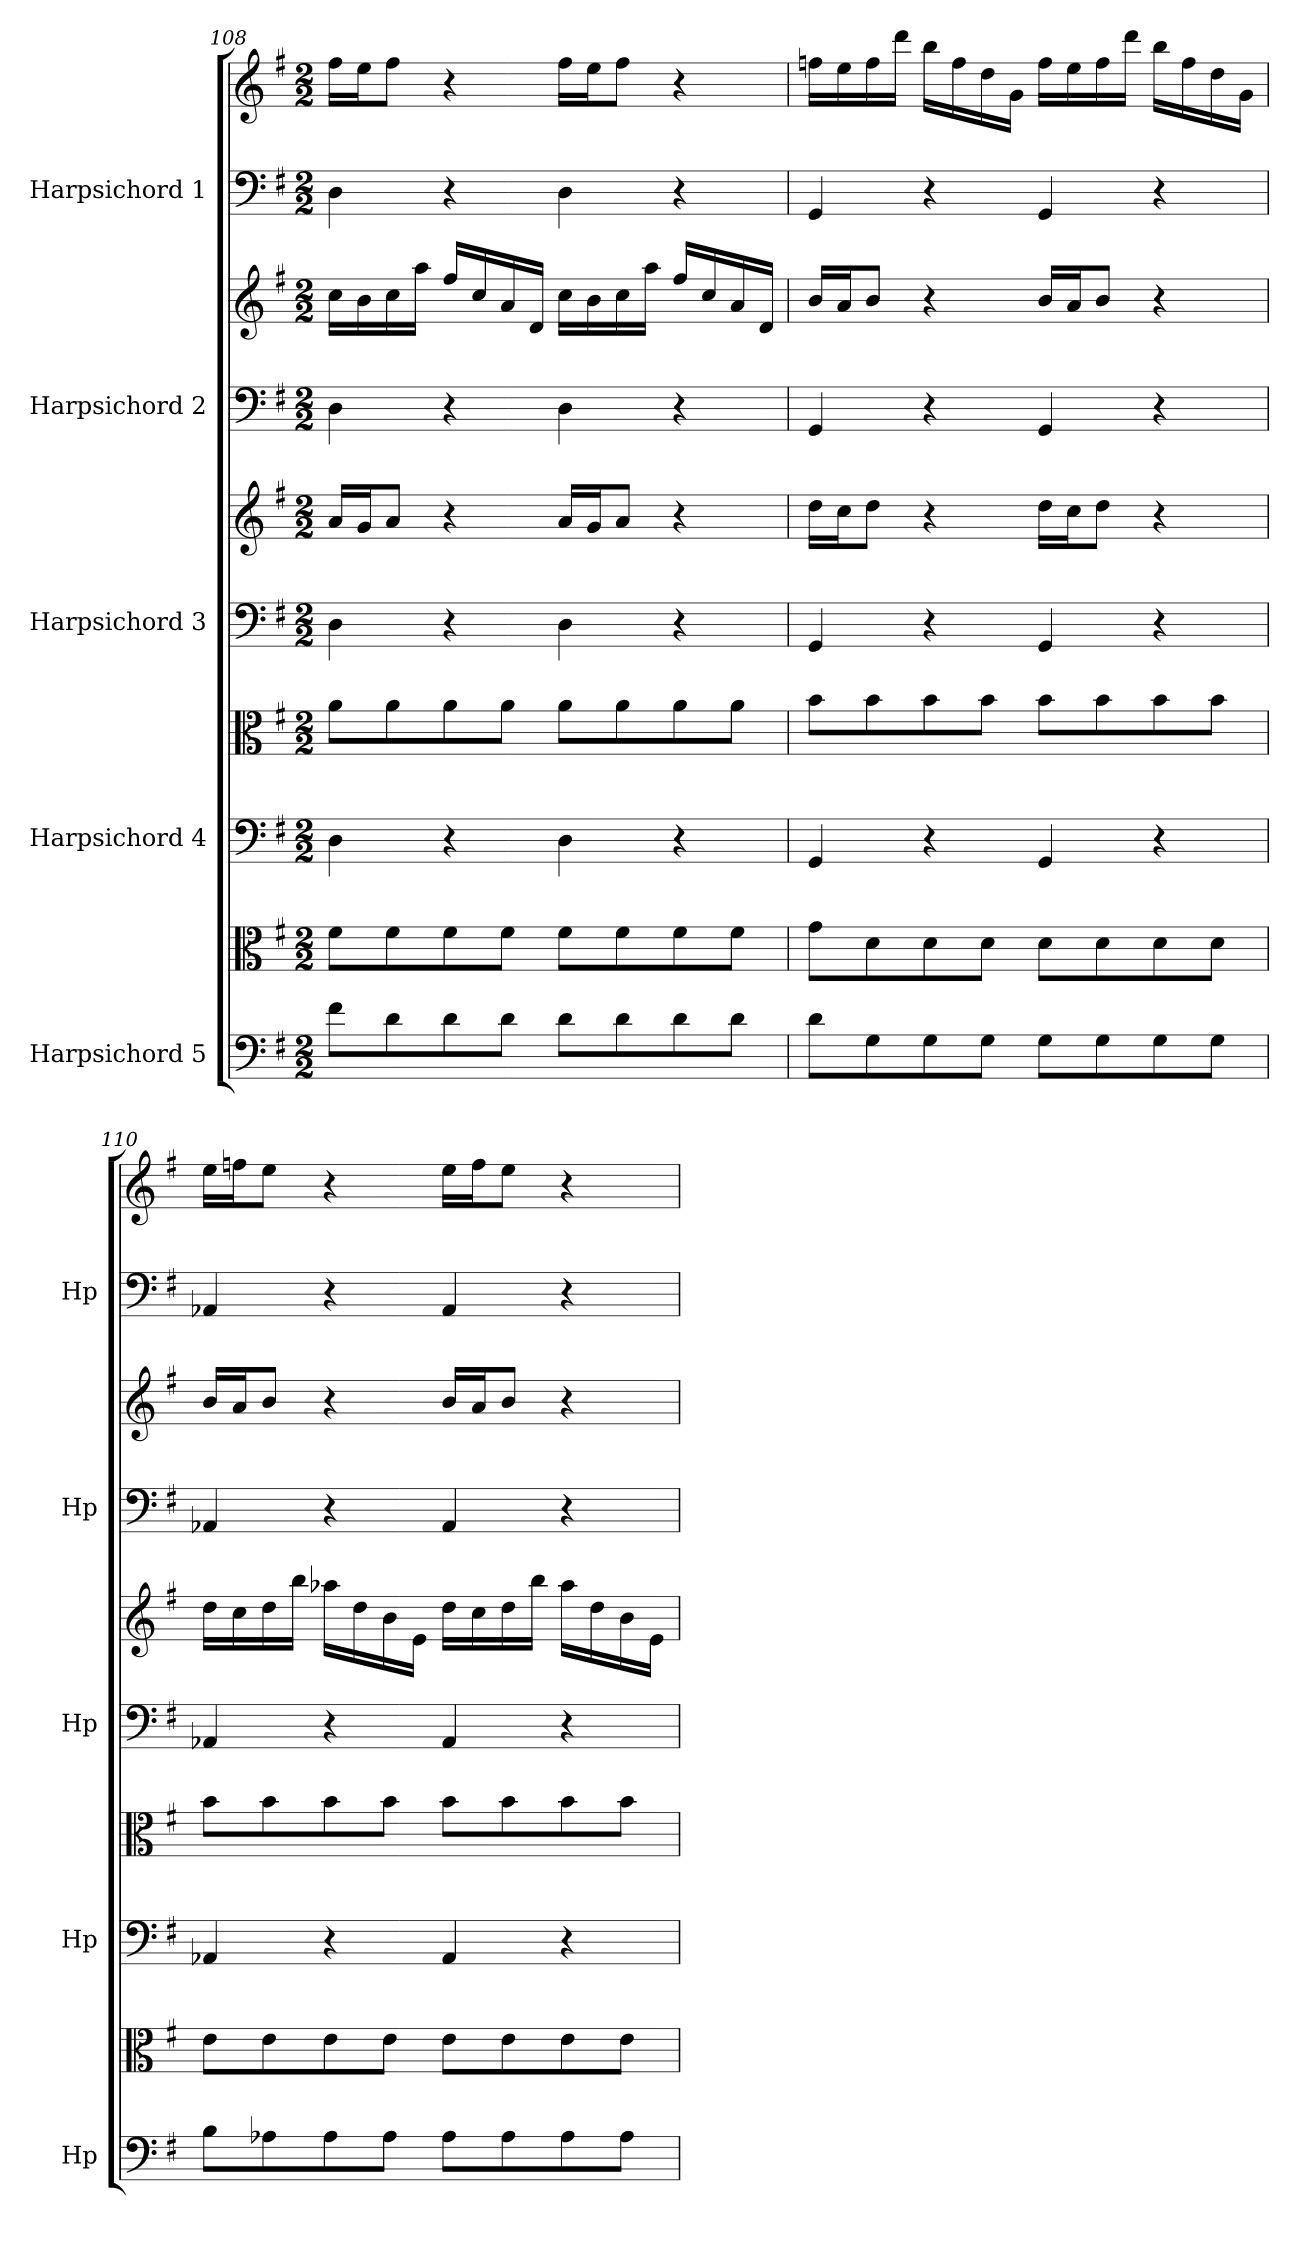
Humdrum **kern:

**kern	**kern	**kern	**kern	**kern	**kern	**kern	**kern	**kern	**kern
*part5	*part5	*part4	*part4	*part3	*part3	*part2	*part2	*part1	*part1
*staff10	*staff9	*staff8	*staff7	*staff6	*staff5	*staff4	*staff3	*staff2	*staff1
*I"Harpsichord 5	*	*I"Harpsichord 4	*	*I"Harpsichord 3	*	*I"Harpsichord 2	*	*I"Harpsichord 1	*
*I'Hp	*	*I'Hp	*	*I'Hp	*	*I'Hp	*	*I'Hp	*
*clefF4	*clefC3	*clefF4	*clefC3	*clefF4	*clefG2	*clefF4	*clefG2	*clefF4	*clefG2
*k[f#]	*k[f#]	*k[f#]	*k[f#]	*k[f#]	*k[f#]	*k[f#]	*k[f#]	*k[f#]	*k[f#]
*M2/2	*M2/2	*M2/2	*M2/2	*M2/2	*M2/2	*M2/2	*M2/2	*M2/2	*M2/2
=108	=108	=108	=108	=108	=108	=108	=108	=108	=108
8f#\L	8f#\L	4D\	8a\L	4D\	16a/LL	4D\	16cc\LL	4D\	16ff#\LL
.	.	.	.	.	16g/J	.	16b\	.	16ee\J
8d\	8f#\	.	8a\	.	8a/J	.	16cc\	.	8ff#\J
.	.	.	.	.	.	.	16aa\JJ	.	.
8d\	8f#\	4r	8a\	4r	4r	4r	16ff#/LL	4r	4r
.	.	.	.	.	.	.	16cc/	.	.
8d\J	8f#\J	.	8a\J	.	.	.	16a/	.	.
.	.	.	.	.	.	.	16d/JJ	.	.
8d\L	8f#\L	4D\	8a\L	4D\	16a/LL	4D\	16cc\LL	4D\	16ff#\LL
.	.	.	.	.	16g/J	.	16b\	.	16ee\J
8d\	8f#\	.	8a\	.	8a/J	.	16cc\	.	8ff#\J
.	.	.	.	.	.	.	16aa\JJ	.	.
8d\	8f#\	4r	8a\	4r	4r	4r	16ff#/LL	4r	4r
.	.	.	.	.	.	.	16cc/	.	.
8d\J	8f#\J	.	8a\J	.	.	.	16a/	.	.
.	.	.	.	.	.	.	16d/JJ	.	.
!!LO:PB:g=z
=109	=109	=109	=109	=109	=109	=109	=109	=109	=109
8d\L	8g\L	4GG/	8b\L	4GG/	16dd\LL	4GG/	16b/LL	4GG/	16ffn\LL
.	.	.	.	.	16cc\J	.	16a/J	.	16ee\
8G\	8d\	.	8b\	.	8dd\J	.	8b/J	.	16ff\
.	.	.	.	.	.	.	.	.	16ddd\JJ
8G\	8d\	4r	8b\	4r	4r	4r	4r	4r	16bb\LL
.	.	.	.	.	.	.	.	.	16ff\
8G\J	8d\J	.	8b\J	.	.	.	.	.	16dd\
.	.	.	.	.	.	.	.	.	16g\JJ
8G\L	8d\L	4GG/	8b\L	4GG/	16dd\LL	4GG/	16b/LL	4GG/	16ff\LL
.	.	.	.	.	16cc\J	.	16a/J	.	16ee\
8G\	8d\	.	8b\	.	8dd\J	.	8b/J	.	16ff\
.	.	.	.	.	.	.	.	.	16ddd\JJ
8G\	8d\	4r	8b\	4r	4r	4r	4r	4r	16bb\LL
.	.	.	.	.	.	.	.	.	16ff\
8G\J	8d\J	.	8b\J	.	.	.	.	.	16dd\
.	.	.	.	.	.	.	.	.	16g\JJ
=110	=110	=110	=110	=110	=110	=110	=110	=110	=110
8B\L	8e\L	4AA-X/	8b\L	4AA-X/	16dd\LL	4AA-X/	16b/LL	4AA-X/	16ee\LL
.	.	.	.	.	16cc\	.	16a/J	.	16ffn\J
8A-X\	8e\	.	8b\	.	16dd\	.	8b/J	.	8ee\J
.	.	.	.	.	16bb\JJ	.	.	.	.
8A-\	8e\	4r	8b\	4r	16aa-X\LL	4r	4r	4r	4r
.	.	.	.	.	16dd\	.	.	.	.
8A-\J	8e\J	.	8b\J	.	16b\	.	.	.	.
.	.	.	.	.	16e\JJ	.	.	.	.
8A-\L	8e\L	4AA-/	8b\L	4AA-/	16dd\LL	4AA-/	16b/LL	4AA-/	16ee\LL
.	.	.	.	.	16cc\	.	16a/J	.	16ff\J
8A-\	8e\	.	8b\	.	16dd\	.	8b/J	.	8ee\J
.	.	.	.	.	16bb\JJ	.	.	.	.
8A-\	8e\	4r	8b\	4r	16aa-\LL	4r	4r	4r	4r
.	.	.	.	.	16dd\	.	.	.	.
8A-\J	8e\J	.	8b\J	.	16b\	.	.	.	.
.	.	.	.	.	16e\JJ	.	.	.	.
=	=	=	=	=	=	=	=	=	=
*-	*-	*-	*-	*-	*-	*-	*-	*-	*-
